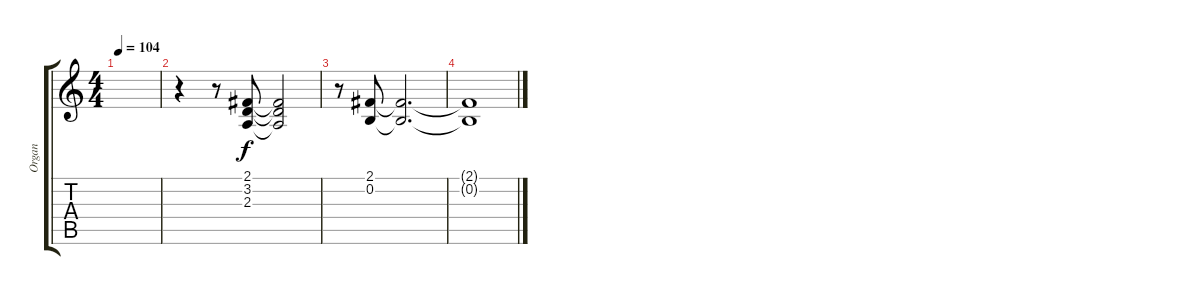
\track ("Organ" "Organ") {instrument drawbarorgan}
\staff {score tabs}
\tuning (E4 B3 G3 D3 A2 E2) {hide}
\ts (4 4)
\tempo 104
\clef g2
\ks c
|
r.4 r.8 (2.1 3.2 2.3).8 (2.1{t} 3.2{t} 2.3{t}).2 |
r.8 (2.1 0.2).8 (2.1{t} 0.2{t}).2{d} |
(2.1{t} 0.2{t}).1
